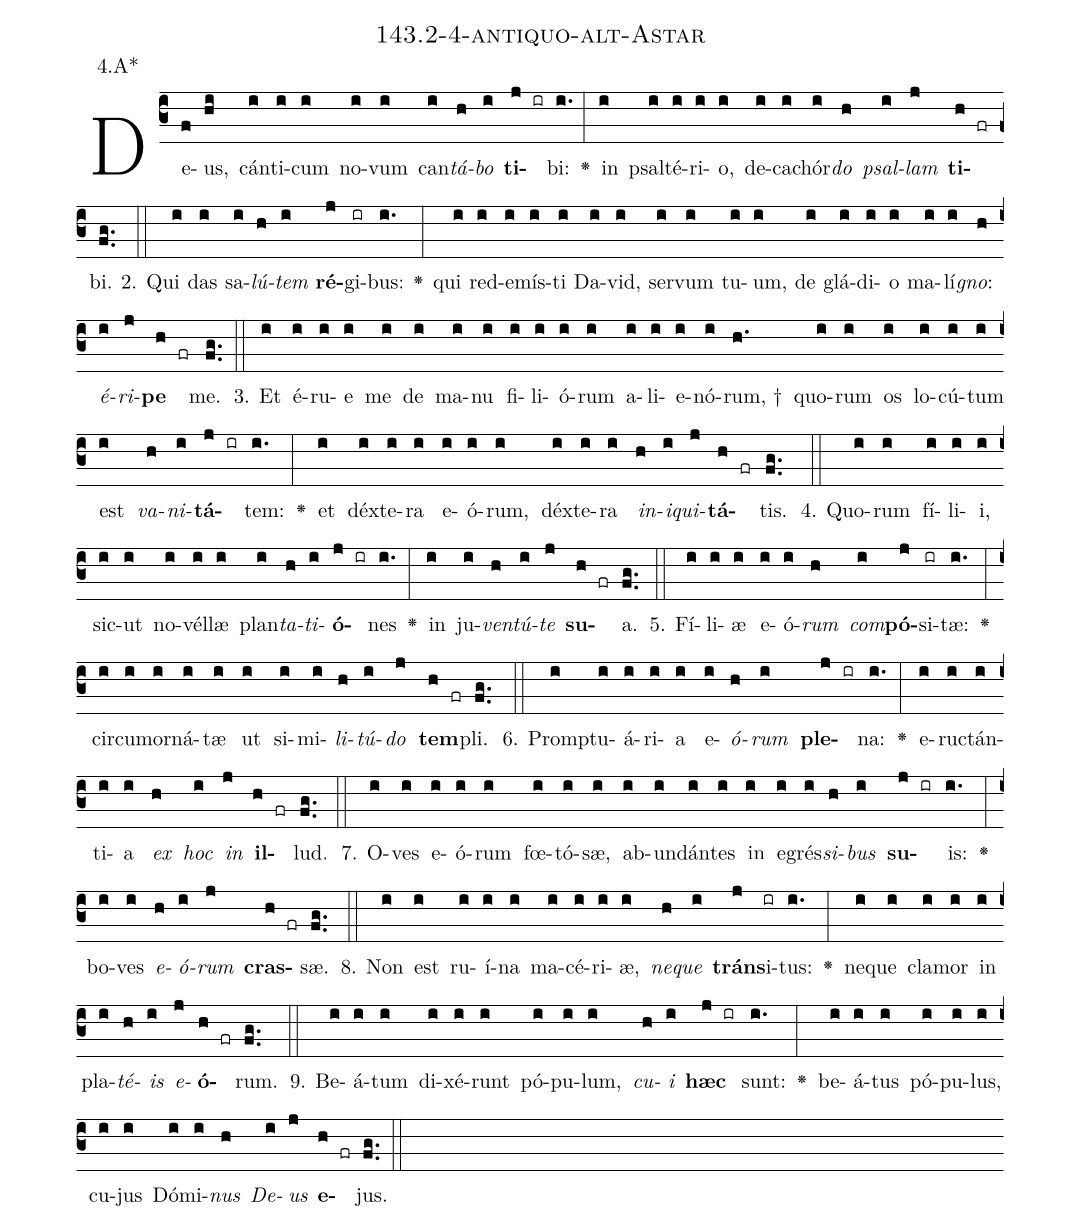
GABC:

name: 143.2-4-antiquo-alt-Astar;
annotation: 4.A*;
%%
(c3)De(f)us,(hi) cán(i)ti(i)cum(i) no(i)vum(i) can(i)<i>tá</i>(h)<i>bo</i>(i) <b>ti</b>(j ir)bi:(i.) <v>\greheightstar</v>(:) in(i) psal(i)té(i)ri(i)o,(i) de(i)ca(i)chór(i)<i>do</i>(h) <i>psal</i>(i)<i>lam</i>(j) <b>ti</b>(h fr)bi.(fg..) (::)
2. Qui(i) das(i) sa(i)<i>lú</i>(h)<i>tem</i>(i) <b>ré</b>(j)gi(ir)bus:(i.) <v>\greheightstar</v>(:) qui(i) red(i)e(i)mís(i)ti(i) Da(i)vid,(i) ser(i)vum(i) tu(i)um,(i) de(i) glá(i)di(i)o(i) ma(i)lí(i)<i>gno</i>:(h) <i>é</i>(i)<i>ri</i>(j)<b>pe</b>(h fr) me.(fg..) (::)
3. Et(i) é(i)ru(i)e(i) me(i) de(i) ma(i)nu(i) fi(i)li(i)ó(i)rum(i) a(i)li(i)e(i)nó(i)rum, †(h.) quo(i)rum(i) os(i) lo(i)cú(i)tum(i) est(i) <i>va</i>(h)<i>ni</i>(i)<b>tá</b>(j ir)tem:(i.) <v>\greheightstar</v>(:) et(i) déx(i)te(i)ra(i) e(i)ó(i)rum,(i) déx(i)te(i)ra(i) <i>in</i>(h)<i>i</i>(i)<i>qui</i>(j)<b>tá</b>(h fr)tis.(fg..) (::)
4. Quo(i)rum(i) fí(i)li(i)i,(i) sic(i)ut(i) no(i)vél(i)læ(i) plan(i)<i>ta</i>(h)<i>ti</i>(i)<b>ó</b>(j ir)nes(i.) <v>\greheightstar</v>(:) in(i) ju(i)<i>ven</i>(h)<i>tú</i>(i)<i>te</i>(j) <b>su</b>(h fr)a.(fg..) (::)
5. Fí(i)li(i)æ(i) e(i)ó(i)<i>rum</i>(h) <i>com</i>(i)<b>pó</b>(j)si(ir)tæ:(i.) <v>\greheightstar</v>(:) cir(i)cum(i)or(i)ná(i)tæ(i) ut(i) si(i)mi(i)<i>li</i>(h)<i>tú</i>(i)<i>do</i>(j) <b>tem</b>(h fr)pli.(fg..) (::)
6. Promp(i)tu(i)á(i)ri(i)a(i) e(i)<i>ó</i>(h)<i>rum</i>(i) <b>ple</b>(j ir)na:(i.) <v>\greheightstar</v>(:) e(i)ruc(i)tán(i)ti(i)a(i) <i>ex</i>(h) <i>hoc</i>(i) <i>in</i>(j) <b>il</b>(h fr)lud.(fg..) (::)
7. O(i)ves(i) e(i)ó(i)rum(i) fœ(i)tó(i)sæ,(i) ab(i)un(i)dán(i)tes(i) in(i) e(i)grés(i)<i>si</i>(h)<i>bus</i>(i) <b>su</b>(j ir)is:(i.) <v>\greheightstar</v>(:) bo(i)ves(i) <i>e</i>(h)<i>ó</i>(i)<i>rum</i>(j) <b>cras</b>(h fr)sæ.(fg..) (::)
8. Non(i) est(i) ru(i)í(i)na(i) ma(i)cé(i)ri(i)æ,(i) <i>ne</i>(h)<i>que</i>(i) <b>tráns</b>(j)i(ir)tus:(i.) <v>\greheightstar</v>(:) ne(i)que(i) cla(i)mor(i) in(i) pla(i)<i>té</i>(h)<i>is</i>(i) <i>e</i>(j)<b>ó</b>(h fr)rum.(fg..) (::)
9. Be(i)á(i)tum(i) di(i)xé(i)runt(i) pó(i)pu(i)lum,(i) <i>cu</i>(h)<i>i</i>(i) <b>hæc</b>(j ir) sunt:(i.) <v>\greheightstar</v>(:) be(i)á(i)tus(i) pó(i)pu(i)lus,(i) cu(i)jus(i) Dó(i)mi(i)<i>nus</i>(h) <i>De</i>(i)<i>us</i>(j) <b>e</b>(h fr)jus.(fg..) (::)
